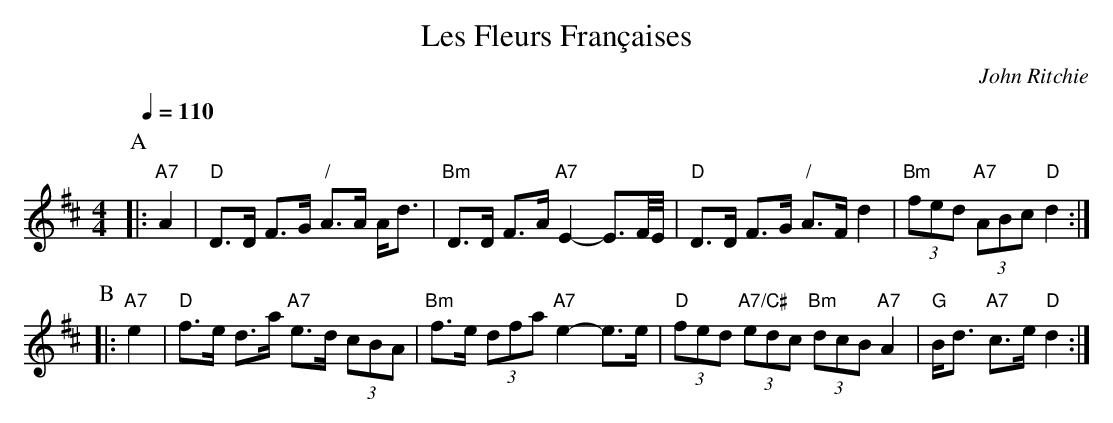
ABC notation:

X:1
T:Les Fleurs Fran\ccaises
C:John Ritchie
L:1/8
M:4/4
Q:1/4=110
K:D
P:A
|: "A7"A2 | "D"D>D F>G "/"A>A A<d | "Bm"D>D F>A "A7"E2- E3/F/4E/4 | "D"D>D F>G "/"A>F d2 | "Bm"(3fed "A7"(3ABc "D"d2 :|
P:B
|: "A7"e2 | "D"f>e d>a "A7"e>d (3cBA | "Bm"f>e (3dfa "A7"e2- e>e | "D"(3fed "A7/C#"(3edc "Bm"(3dcB "A7"A2 | "G"B<d "A7"c>e "D"d2 :|
